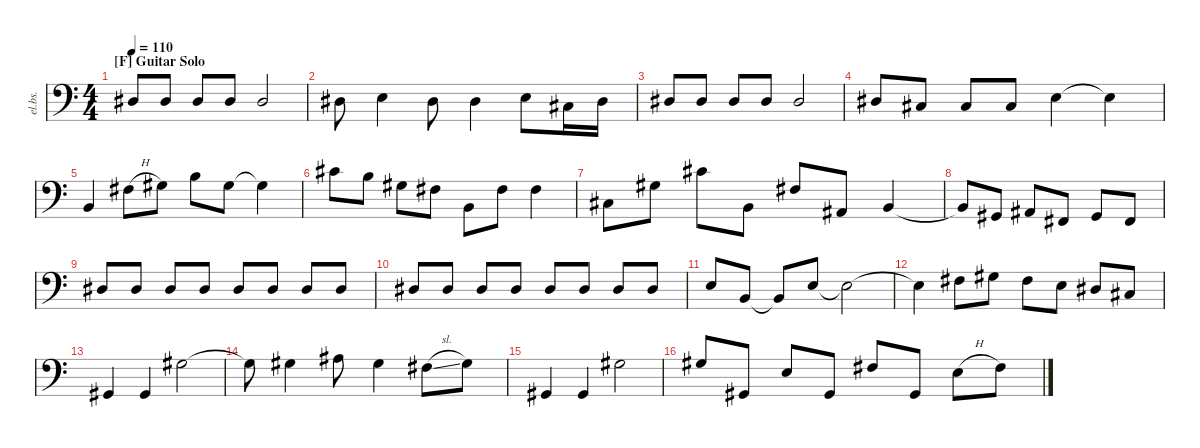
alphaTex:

\defaultSystemsLayout 4
\hideDynamics
\bracketExtendMode nobrackets
\otherSystemsTrackNameOrientation horizontal
\track ("E.Bass" "el.bs.") {instrument electricbassfinger}
\staff {score}
\tuning (Gb2 Db2 Ab1 Eb1)
\ts (4 4)
\section ("F" "Guitar Solo")
\tempo 110
\clef f4
\ks aminor
7.3{acc #}.8{dy mf beam Up} 7.3{acc #}.8{beam Up} 7.3{acc #}.8{beam Up} 7.3{acc #}.8{beam Up} 7.3{acc #}.2{beam Up} |
7.3{acc #}.8{beam Down} 8.3.4{beam Down} 7.3{acc #}.8{beam Down} 7.3{acc #}.4{beam Down} 8.3.8{beam Down} 5.3{acc #}.16{beam Down} 7.3{acc #}.16{beam Down} |
7.3{acc #}.8{beam Up} 7.3{acc #}.8{beam Up} 7.3{acc #}.8{beam Up} 7.3{acc #}.8{beam Up} 7.3{acc #}.2{beam Up} |
7.3{acc #}.8{beam Up} 5.3{acc #}.8{beam Up} 5.3{acc #}.8{beam Up} 5.3{acc #}.8{beam Up} 8.3.4{beam Down} 8.3{t}.4{beam Down} |
3.3.4{dy f beam Up} 5.2{h acc #}.8{beam Down} 7.2{acc #}.8{beam Down} 5.1.8{beam Down} 7.2{acc #}.8{beam Down} 7.2{t acc #}.4{beam Down} |
7.1{acc #}.8{dy mf beam Down} 5.1.8{beam Down} 7.2{acc #}.8{beam Down} 5.2{acc #}.8{beam Down} 3.3.8{beam Down} 5.2{acc #}.8{beam Down} 5.2{acc #}.4{beam Down} |
5.3{acc #}.8{beam Down} 7.2{acc #}.8{beam Down} 7.1{acc #}.8{beam Down} 3.3.8{beam Down} 5.2{acc #}.8{beam Up} 2.3{acc #}.8{beam Up} 3.3.4{beam Up} |
3.3{t}.8{beam Up} 0.3{acc #}.8{beam Up} 2.3{acc #}.8{beam Up} 3.4{acc #}.8{beam Up} 5.4{acc #}.8{beam Up} 3.4{acc #}.8{beam Up} |
7.3{acc #}.8{beam Up} 7.3{acc #}.8{beam Up} 7.3{acc #}.8{beam Up} 7.3{acc #}.8{beam Up} 7.3{acc #}.8{beam Up} 7.3{acc #}.8{beam Up} 7.3{acc #}.8{beam Up} 7.3{acc #}.8{beam Up} |
7.3{acc #}.8{beam Up} 7.3{acc #}.8{beam Up} 7.3{acc #}.8{beam Up} 7.3{acc #}.8{beam Up} 7.3{acc #}.8{beam Up} 7.3{acc #}.8{beam Up} 7.3{acc #}.8{beam Up} 7.3{acc #}.8{beam Up} |
8.3.8{beam Up} 8.4.8{beam Up} 8.4{t}.8{beam Up} 8.3.8{beam Up} 8.3{t}.2{beam Down} |
8.3{t}.4{beam Down} 5.2{acc #}.8{beam Down} 7.2{acc #}.8{beam Down} 5.2{acc #}.8{beam Down} 8.3.8{beam Down} 7.3{acc #}.8{beam Up} 5.3{acc #}.8{beam Up} |
0.3{acc #}.4{dy f beam Up} 0.3{acc #}.4{beam Up} 12.3{acc #}.2{beam Down} |
12.3{t acc #}.8{beam Down} 12.3{acc #}.4{beam Down} 14.3{acc #}.8{beam Down} 12.3{acc #}.4{beam Down} 10.3{sl acc #}.8{beam Down} 12.3{acc #}.8{beam Down} |
0.3{acc #}.4{beam Up} 0.3{acc #}.4{beam Up} 12.3{acc #}.2{beam Down} |
12.3{acc #}.8{beam Up} 0.3{acc #}.8{beam Up} 8.3.8{beam Up} 0.3{acc #}.8{beam Up} 10.3{acc #}.8{beam Up} 0.3{acc #}.8{beam Up} 8.3{h}.8{beam Down} 10.3{acc #}.8{beam Down}
